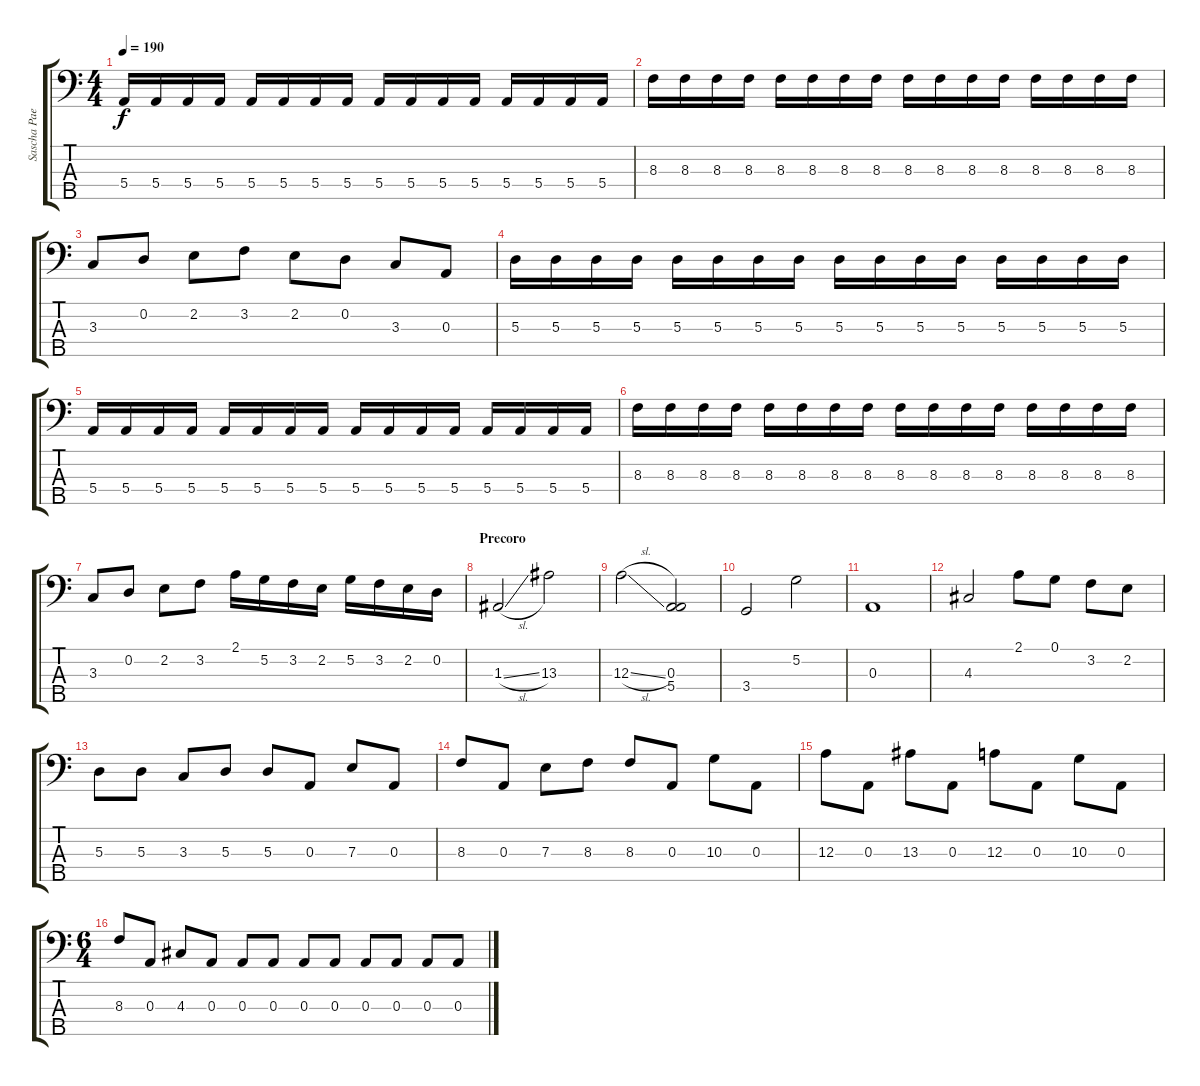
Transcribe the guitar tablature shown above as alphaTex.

\track ("Sascha Paeth" "Sascha Pae") {instrument electricbassfinger}
\staff {score tabs}
\tuning (G2 D2 A1 E1 B0) {hide}
\ts (4 4)
\tempo 190
\clef f4
\ks c
5.4.16{dy f} 5.4.16 5.4.16 5.4.16 5.4.16 5.4.16 5.4.16 5.4.16 5.4.16 5.4.16 5.4.16 5.4.16 5.4.16 5.4.16 5.4.16 5.4.16 |
8.3.16 8.3.16 8.3.16 8.3.16 8.3.16 8.3.16 8.3.16 8.3.16 8.3.16 8.3.16 8.3.16 8.3.16 8.3.16 8.3.16 8.3.16 8.3.16 |
3.3.8 0.2.8 2.2.8 3.2.8 2.2.8 0.2.8 3.3.8 0.3.8 |
5.3.16 5.3.16 5.3.16 5.3.16 5.3.16 5.3.16 5.3.16 5.3.16 5.3.16 5.3.16 5.3.16 5.3.16 5.3.16 5.3.16 5.3.16 5.3.16 |
5.4.16 5.4.16 5.4.16 5.4.16 5.4.16 5.4.16 5.4.16 5.4.16 5.4.16 5.4.16 5.4.16 5.4.16 5.4.16 5.4.16 5.4.16 5.4.16 |
8.3.16 8.3.16 8.3.16 8.3.16 8.3.16 8.3.16 8.3.16 8.3.16 8.3.16 8.3.16 8.3.16 8.3.16 8.3.16 8.3.16 8.3.16 8.3.16 |
3.3.8 0.2.8 2.2.8 3.2.8 2.1.16 5.2.16 3.2.16 2.2.16 5.2.16 3.2.16 2.2.16 0.2.16 |
\section ("" "Precoro")
1.3{sl}.2 13.3.2 |
12.3{sl}.2 (0.3 5.4).2 |
3.4.2 5.2.2 |
0.3.1 |
4.3.2 2.1.8 0.1.8 3.2.8 2.2.8 |
\section ("" "")
5.3.8 5.3.8 3.3.8 5.3.8 5.3.8 0.3.8 7.3.8 0.3.8 |
8.3.8 0.3.8 7.3.8 8.3.8 8.3.8 0.3.8 10.3.8 0.3.8 |
12.3.8 0.3.8 13.3.8 0.3.8 12.3.8 0.3.8 10.3.8 0.3.8 |
\ts (6 4)
8.3.8 0.3.8 4.3.8 0.3.8 0.3.8 0.3.8 0.3.8 0.3.8 0.3.8 0.3.8 0.3.8 0.3.8
